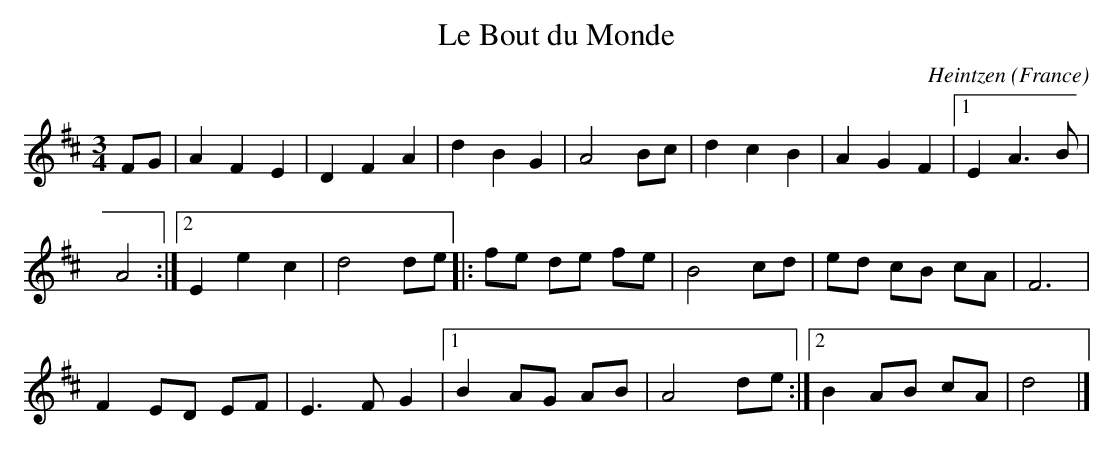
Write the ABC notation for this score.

X:1
T:Le Bout du Monde
C:Heintzen
O:France
M:3/4
L:1/8
K:D major
FG | A2 F2 E2 | D2 F2 A2 | d2 B2 G2 | A4 Bc | d2 c2 B2 | A2 G2 F2 | [1 E2 A3 B |
A4 :| [2 E2 e2 c2 | d4 de |: fe de fe | B4 cd | ed cB cA | F6 |
F2 ED EF | E3 F G2 | [1 B2 AG AB | A4 de :| [2 B2 AB cA | d4 |]
